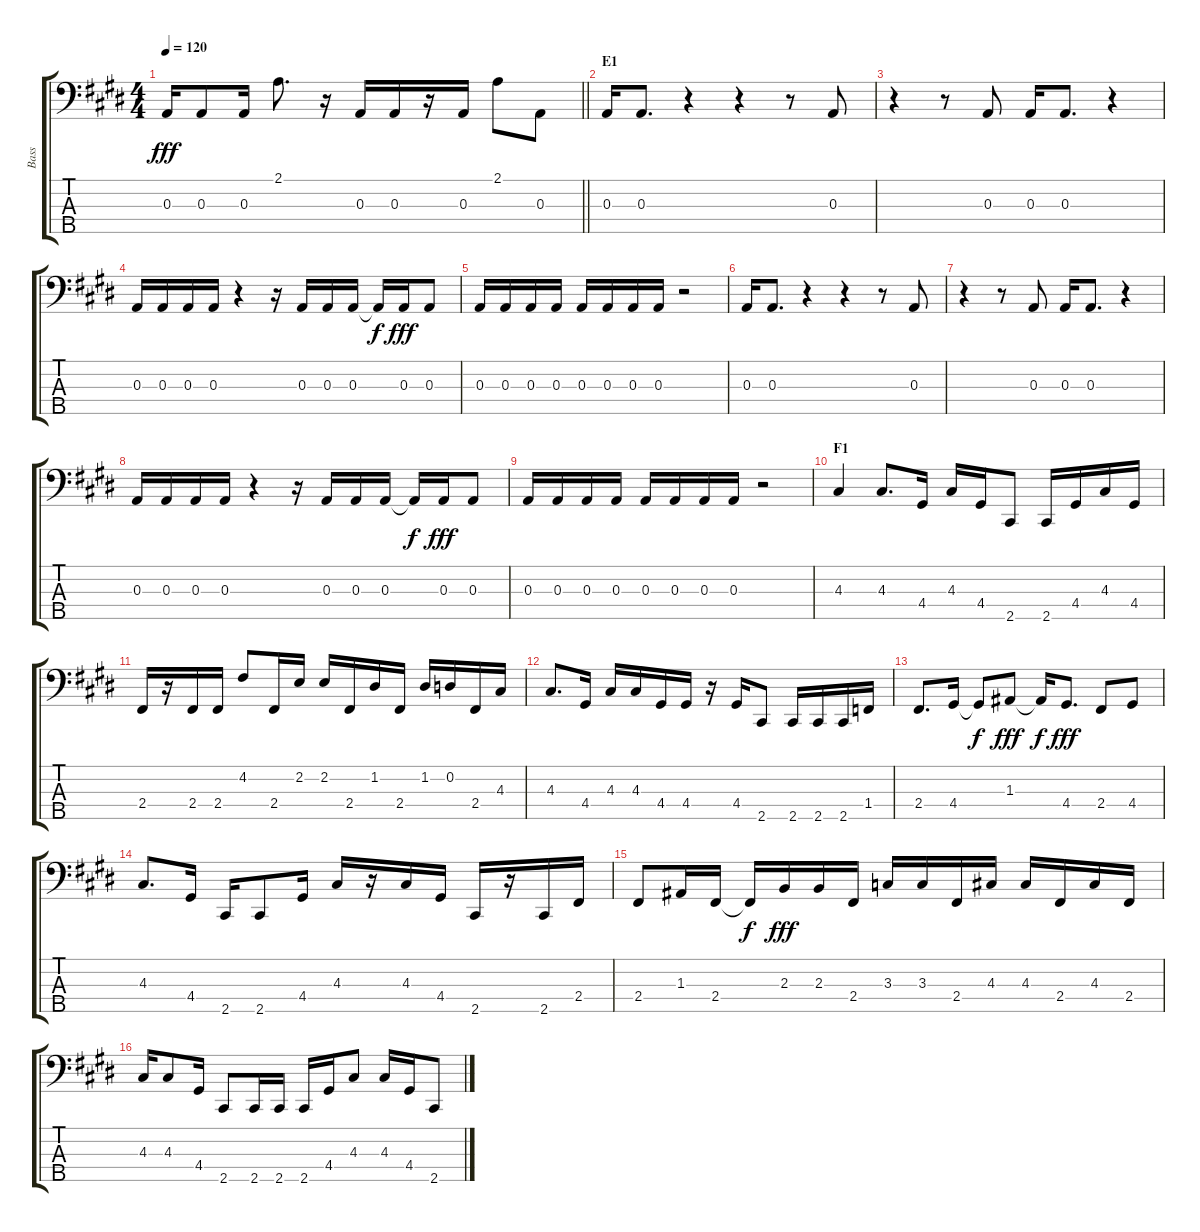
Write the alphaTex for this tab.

\track ("Bass" "Bass") {instrument electricbassfinger}
\staff {score tabs}
\tuning (G2 D2 A1 E1 B0) {hide}
\ts (4 4)
\tempo 120
\clef f4
\barLineRight lightlight
\ks e
0.3.16{dy fff} 0.3.8 0.3.16 2.1.8{d} r.16 0.3.16 0.3.16 r.16 0.3.16 2.1.8 0.3.8 |
\section ("" "E1")
0.3.16 0.3.8{d} r.4 r.4 r.8 0.3.8 |
r.4 r.8 0.3.8 0.3.16 0.3.8{d} r.4 |
0.3.16 0.3.16 0.3.16 0.3.16 r.4 r.16 0.3.16 0.3.16 0.3.16 0.3{t}.16{dy f} 0.3.16{dy fff} 0.3.8 |
0.3.16 0.3.16 0.3.16 0.3.16 0.3.16 0.3.16 0.3.16 0.3.16 r.2 |
0.3.16 0.3.8{d} r.4 r.4 r.8 0.3.8 |
r.4 r.8 0.3.8 0.3.16 0.3.8{d} r.4 |
0.3.16 0.3.16 0.3.16 0.3.16 r.4 r.16 0.3.16 0.3.16 0.3.16 0.3{t}.16{dy f} 0.3.16{dy fff} 0.3.8 |
0.3.16 0.3.16 0.3.16 0.3.16 0.3.16 0.3.16 0.3.16 0.3.16 r.2 |
\section ("" "F1")
4.3.4{instrument slapbass1} 4.3.8{d} 4.4.16 4.3.16 4.4.16 2.5.8 2.5.16 4.4.16 4.3.16 4.4.16 |
2.4.16 r.16 2.4.16 2.4.16 4.2.8 2.4.16 2.2.16 2.2.16 2.4.16 1.2.16 2.4.16 1.2.16 0.2.16 2.4.16 4.3.16 |
4.3.8{d} 4.4.16 4.3.16 4.3.16 4.4.16 4.4.16 r.16 4.4.16 2.5.8 2.5.16 2.5.16 2.5.16 1.4.16 |
2.4.8{d} 4.4.16 4.4{t}.8{dy f} 1.3.8{dy fff} 1.3{t}.16{dy f} 4.4.8{d dy fff} 2.4.8 4.4.8 |
4.3.8{d} 4.4.16 2.5.16 2.5.8 4.4.16 4.3.16 r.16 4.3.16 4.4.16 2.5.16 r.16 2.5.16 2.4.16 |
2.4.8 1.3.16 2.4.16 2.4{t}.16{dy f} 2.3.16{dy fff} 2.3.16 2.4.16 3.3.16 3.3.16 2.4.16 4.3.16 4.3.16 2.4.16 4.3.16 2.4.16 |
4.3.16 4.3.8 4.4.16 2.5.8 2.5.16 2.5.16 2.5.16 4.4.16 4.3.8 4.3.16 4.4.16 2.5.8
